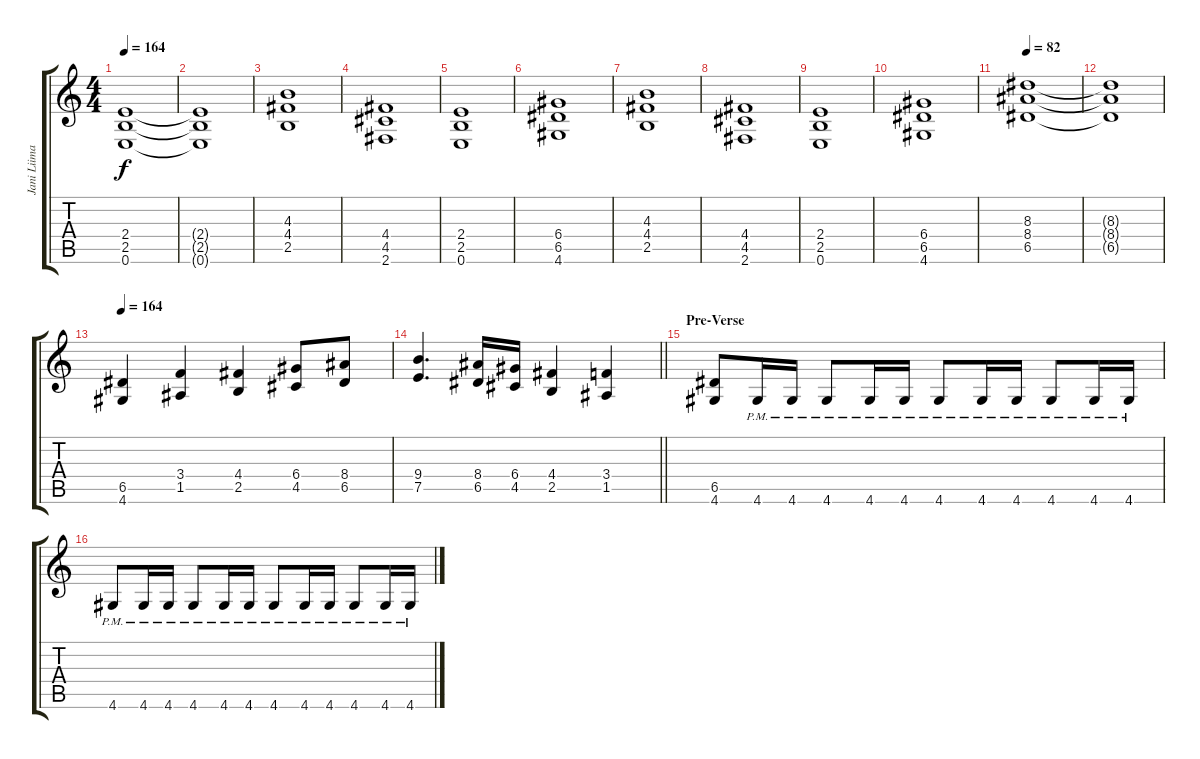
\track ("Jani Liimatainen" "Jani Liima") {instrument distortionguitar}
\staff {score tabs}
\tuning (E4 B3 G3 D3 A2 E2) {hide}
\ts (4 4)
\tempo 164
\clef g2
\ks c
(2.4 2.5 0.6).1{dy f} |
(2.4{t} 2.5{t} 0.6{t}).1 |
(4.3 4.4 2.5).1 |
(4.4 4.5 2.6).1 |
(2.4 2.5 0.6).1 |
(6.4 6.5 4.6).1 |
(4.3 4.4 2.5).1 |
(4.4 4.5 2.6).1 |
(2.4 2.5 0.6).1 |
(6.4 6.5 4.6).1 |
\tempo 82
(8.3 8.4 6.5).1 |
(8.3{t} 8.4{t} 6.5{t}).1 |
\tempo 164
(6.5 4.6).4 (3.4 1.5).4 (4.4 2.5).4 (6.4 4.5).8 (8.4 6.5).8 |
\barLineRight lightlight
(9.4 7.5).4{d} (8.4 6.5).16 (6.4 4.5).16 (4.4 2.5).4 (3.4 1.5).4 |
\section ("" "Pre-Verse")
(6.5 4.6).8 4.6{pm}.16 4.6{pm}.16 4.6{pm}.8 4.6{pm}.16 4.6{pm}.16 4.6{pm}.8 4.6{pm}.16 4.6{pm}.16 4.6{pm}.8 4.6{pm}.16 4.6{pm}.16 |
4.6{pm}.8 4.6{pm}.16 4.6{pm}.16 4.6{pm}.8 4.6{pm}.16 4.6{pm}.16 4.6{pm}.8 4.6{pm}.16 4.6{pm}.16 4.6{pm}.8 4.6{pm}.16 4.6{pm}.16
